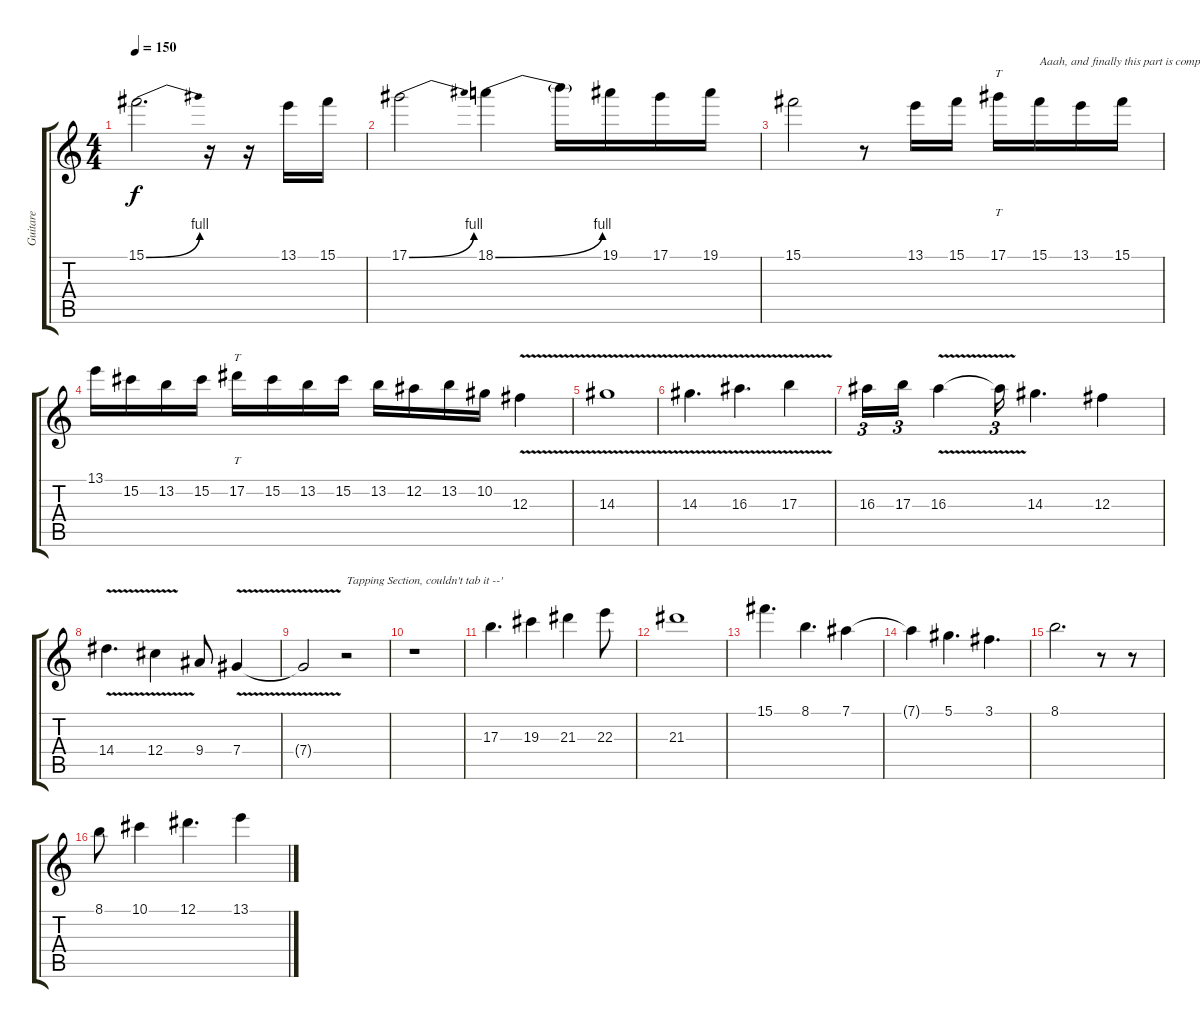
\track ("Guitare" "Guitare") {instrument distortionguitar}
\staff {score tabs}
\tuning (Eb4 Bb3 Gb3 Db3 Ab2 Eb2) {hide}
\ts (4 4)
\tempo 150
\clef g2
\ks c
15.1{be (bend 0 0 60 4)}.2{d dy f} r.16 r.16 13.1.16 15.1.16 |
17.1{be (bend 0 0 60 4)}.2 18.1{be (bend 0 0 60 4)}.4 18.1{t}.16 19.1.16 17.1.16 19.1.16 |
15.1.2 r.8 13.1.16 15.1.16 17.1.16{tt} 15.1.16{txt "Aaah, and finally this part is completly missed xD"} 13.1.16 15.1.16 |
13.1.16 15.2.16 13.2.16 15.2.16 17.2.16{tt} 15.2.16 13.2.16 15.2.16 13.2.16 12.2.16 13.2.16 10.2.16 12.3{v}.4 |
14.3{v}.1 |
14.3{v}.4{d} 16.3{v}.4{d} 17.3{v}.4 |
16.3.16{tu (3 2)} 17.3.16{tu (3 2)} 16.3{v}.4 16.3{t}.16{tu (3 2)} 14.3.4{d} 12.3.4 |
14.4{v}.4{d} 12.4{v}.4 9.4.8 7.4{v}.4 |
7.4{t}.2 r.2{txt "Tapping Section, couldn't tab it --'"} |
r.1 |
17.3.4{d} 19.3.4 21.3.4 22.3.8 |
21.3.1 |
15.1.4{d} 8.1.4{d} 7.1.4 |
7.1{t}.4 5.1.4{d} 3.1.4{d} |
8.1.2{d} r.8 r.8 |
8.1.8 10.1.4 12.1.4{d} 13.1.4
